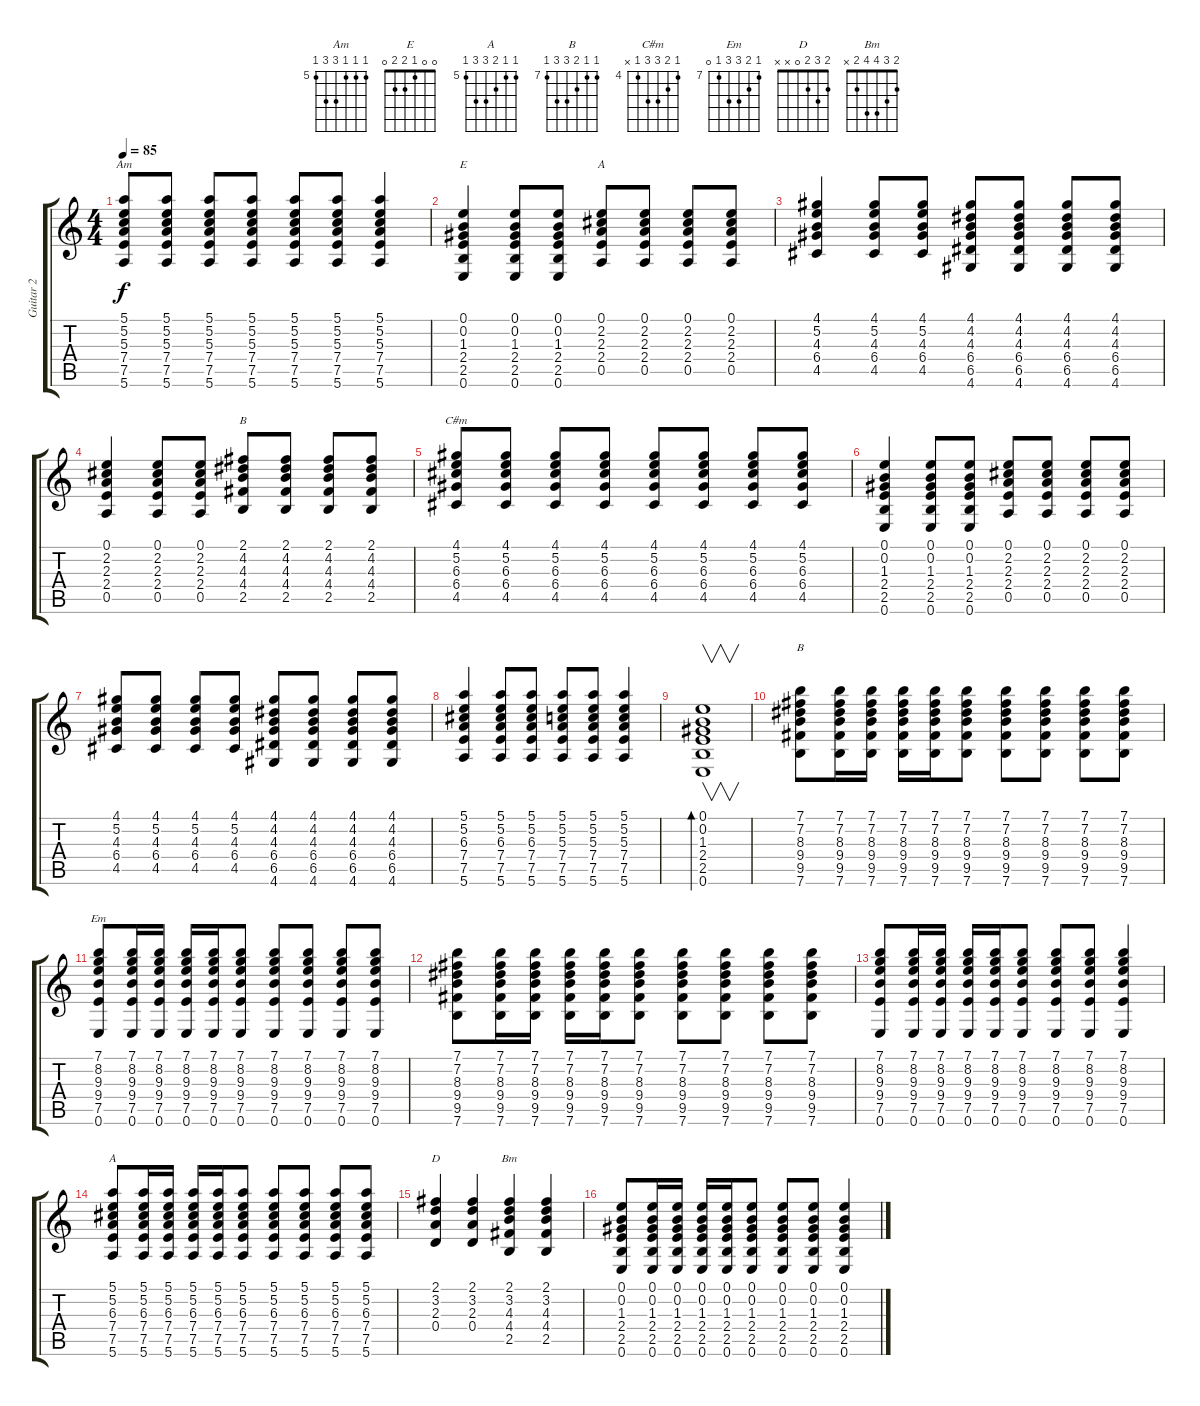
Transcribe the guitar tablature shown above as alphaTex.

\track ("Guitar 2" "Guitar 2") {instrument acousticguitarsteel}
\staff {score tabs}
\tuning (E4 B3 G3 D3 A2 E2) {hide}
\chord ("Am" 5 5 5 7 7 5) {firstfret 5}
\chord ("E" 0 0 1 2 2 0)
\chord ("A" 0 2 2 2 0 x)
\chord ("B" 2 4 4 4 2 x)
\chord ("C#m" 4 5 6 6 4 x) {firstfret 4}
\chord ("B" 7 7 8 9 9 7) {firstfret 7}
\chord ("Em" 7 8 9 9 7 0) {firstfret 7}
\chord ("A" 5 5 6 7 7 5) {firstfret 5}
\chord ("D" 2 3 2 0 x x)
\chord ("Bm" 2 3 4 4 2 x)
\ts (4 4)
\tempo 85
\clef g2
\ks c
(5.1 5.2 5.3 7.4 7.5 5.6).8{ch "Am" dy f} (5.1 5.2 5.3 7.4 7.5 5.6).8 (5.1 5.2 5.3 7.4 7.5 5.6).8 (5.1 5.2 5.3 7.4 7.5 5.6).8 (5.1 5.2 5.3 7.4 7.5 5.6).8 (5.1 5.2 5.3 7.4 7.5 5.6).8 (5.1 5.2 5.3 7.4 7.5 5.6).4 |
(0.1 0.2 1.3 2.4 2.5 0.6).4{ch "E"} (0.1 0.2 1.3 2.4 2.5 0.6).8 (0.1 0.2 1.3 2.4 2.5 0.6).8 (0.1 2.2 2.3 2.4 0.5).8{ch "A"} (0.1 2.2 2.3 2.4 0.5).8 (0.1 2.2 2.3 2.4 0.5).8 (0.1 2.2 2.3 2.4 0.5).8 |
(4.1 5.2 4.3 6.4 4.5).4 (4.1 5.2 4.3 6.4 4.5).8 (4.1 5.2 4.3 6.4 4.5).8 (4.1 4.2 4.3 6.4 6.5 4.6).8 (4.1 4.2 4.3 6.4 6.5 4.6).8 (4.1 4.2 4.3 6.4 6.5 4.6).8 (4.1 4.2 4.3 6.4 6.5 4.6).8 |
(0.1 2.2 2.3 2.4 0.5).4 (0.1 2.2 2.3 2.4 0.5).8 (0.1 2.2 2.3 2.4 0.5).8 (2.1 4.2 4.3 4.4 2.5).8{ch "B"} (2.1 4.2 4.3 4.4 2.5).8 (2.1 4.2 4.3 4.4 2.5).8 (2.1 4.2 4.3 4.4 2.5).8 |
(4.1 5.2 6.3 6.4 4.5).8{ch "C#m"} (4.1 5.2 6.3 6.4 4.5).8 (4.1 5.2 6.3 6.4 4.5).8 (4.1 5.2 6.3 6.4 4.5).8 (4.1 5.2 6.3 6.4 4.5).8 (4.1 5.2 6.3 6.4 4.5).8 (4.1 5.2 6.3 6.4 4.5).8 (4.1 5.2 6.3 6.4 4.5).8 |
(0.1 0.2 1.3 2.4 2.5 0.6).4 (0.1 0.2 1.3 2.4 2.5 0.6).8 (0.1 0.2 1.3 2.4 2.5 0.6).8 (0.1 2.2 2.3 2.4 0.5).8 (0.1 2.2 2.3 2.4 0.5).8 (0.1 2.2 2.3 2.4 0.5).8 (0.1 2.2 2.3 2.4 0.5).8 |
(4.1 5.2 4.3 6.4 4.5).8 (4.1 5.2 4.3 6.4 4.5).8 (4.1 5.2 4.3 6.4 4.5).8 (4.1 5.2 4.3 6.4 4.5).8 (4.1 4.2 4.3 6.4 6.5 4.6).8 (4.1 4.2 4.3 6.4 6.5 4.6).8 (4.1 4.2 4.3 6.4 6.5 4.6).8 (4.1 4.2 4.3 6.4 6.5 4.6).8 |
(5.1 5.2 6.3 7.4 7.5 5.6).4 (5.1 5.2 6.3 7.4 7.5 5.6).8 (5.1 5.2 6.3 7.4 7.5 5.6).8 (5.1 5.2 5.3 7.4 7.5 5.6).8 (5.1 5.2 5.3 7.4 7.5 5.6).8 (5.1 5.2 5.3 7.4 7.5 5.6).4 |
(0.1 0.2 1.3 2.4 2.5 0.6).1{v bd 60} |
(7.1 7.2 8.3 9.4 9.5 7.6).8{ch "B"} (7.1 7.2 8.3 9.4 9.5 7.6).16 (7.1 7.2 8.3 9.4 9.5 7.6).16 (7.1 7.2 8.3 9.4 9.5 7.6).16 (7.1 7.2 8.3 9.4 9.5 7.6).16 (7.1 7.2 8.3 9.4 9.5 7.6).8 (7.1 7.2 8.3 9.4 9.5 7.6).8 (7.1 7.2 8.3 9.4 9.5 7.6).8 (7.1 7.2 8.3 9.4 9.5 7.6).8 (7.1 7.2 8.3 9.4 9.5 7.6).8 |
(7.1 8.2 9.3 9.4 7.5 0.6).8{ch "Em"} (7.1 8.2 9.3 9.4 7.5 0.6).16 (7.1 8.2 9.3 9.4 7.5 0.6).16 (7.1 8.2 9.3 9.4 7.5 0.6).16 (7.1 8.2 9.3 9.4 7.5 0.6).16 (7.1 8.2 9.3 9.4 7.5 0.6).8 (7.1 8.2 9.3 9.4 7.5 0.6).8 (7.1 8.2 9.3 9.4 7.5 0.6).8 (7.1 8.2 9.3 9.4 7.5 0.6).8 (7.1 8.2 9.3 9.4 7.5 0.6).8 |
(7.1 7.2 8.3 9.4 9.5 7.6).8 (7.1 7.2 8.3 9.4 9.5 7.6).16 (7.1 7.2 8.3 9.4 9.5 7.6).16 (7.1 7.2 8.3 9.4 9.5 7.6).16 (7.1 7.2 8.3 9.4 9.5 7.6).16 (7.1 7.2 8.3 9.4 9.5 7.6).8 (7.1 7.2 8.3 9.4 9.5 7.6).8 (7.1 7.2 8.3 9.4 9.5 7.6).8 (7.1 7.2 8.3 9.4 9.5 7.6).8 (7.1 7.2 8.3 9.4 9.5 7.6).8 |
(7.1 8.2 9.3 9.4 7.5 0.6).8 (7.1 8.2 9.3 9.4 7.5 0.6).16 (7.1 8.2 9.3 9.4 7.5 0.6).16 (7.1 8.2 9.3 9.4 7.5 0.6).16 (7.1 8.2 9.3 9.4 7.5 0.6).16 (7.1 8.2 9.3 9.4 7.5 0.6).8 (7.1 8.2 9.3 9.4 7.5 0.6).8 (7.1 8.2 9.3 9.4 7.5 0.6).8 (7.1 8.2 9.3 9.4 7.5 0.6).4 |
(5.1 5.2 6.3 7.4 7.5 5.6).8{ch "A"} (5.1 5.2 6.3 7.4 7.5 5.6).16 (5.1 5.2 6.3 7.4 7.5 5.6).16 (5.1 5.2 6.3 7.4 7.5 5.6).16 (5.1 5.2 6.3 7.4 7.5 5.6).16 (5.1 5.2 6.3 7.4 7.5 5.6).8 (5.1 5.2 6.3 7.4 7.5 5.6).8 (5.1 5.2 6.3 7.4 7.5 5.6).8 (5.1 5.2 6.3 7.4 7.5 5.6).8 (5.1 5.2 6.3 7.4 7.5 5.6).8 |
(2.1 3.2 2.3 0.4).4{ch "D"} (2.1 3.2 2.3 0.4).4 (2.1 3.2 4.3 4.4 2.5).4{ch "Bm"} (2.1 3.2 4.3 4.4 2.5).4 |
(0.1 0.2 1.3 2.4 2.5 0.6).8 (0.1 0.2 1.3 2.4 2.5 0.6).16 (0.1 0.2 1.3 2.4 2.5 0.6).16 (0.1 0.2 1.3 2.4 2.5 0.6).16 (0.1 0.2 1.3 2.4 2.5 0.6).16 (0.1 0.2 1.3 2.4 2.5 0.6).8 (0.1 0.2 1.3 2.4 2.5 0.6).8 (0.1 0.2 1.3 2.4 2.5 0.6).8 (0.1 0.2 1.3 2.4 2.5 0.6).4
